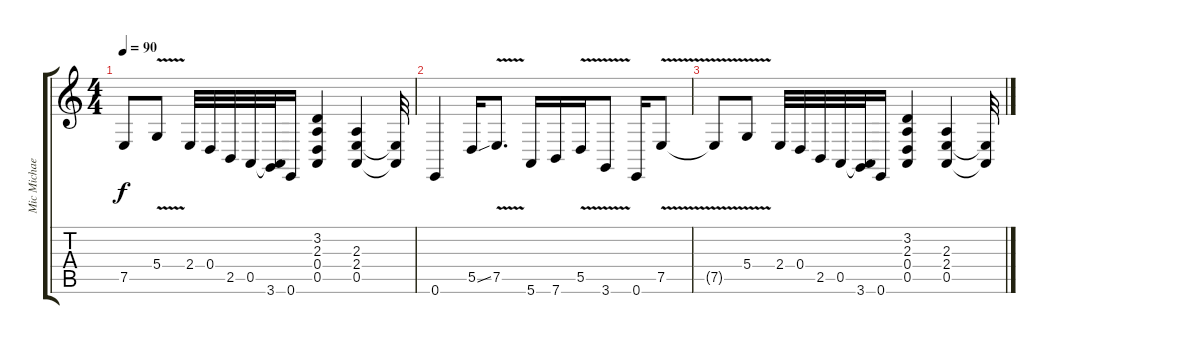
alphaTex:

\track ("Mic Michaeli" "Mic Michae") {instrument lead1square}
\staff {score tabs}
\tuning (E4 B3 G3 D3 A2 E2) {hide}
\ts (4 4)
\tempo 90
\clef g2
\ks c
7.5{t}.8{dy f} 5.4{v}.8 2.4.32 0.4.32 2.5.32 0.5.32 (0.5{t} 3.6).32 0.6.16 (3.2 2.3 0.4 0.5).4 (2.3 2.4 0.5).4 (2.4{t} 0.5{t}).32 |
0.6.4 5.5{ss}.16 7.5{v}.8{d} 5.6.16 7.6.16 5.5{v}.16 3.6{v}.8 0.6.16 7.5{v}.8 |
7.5{t}.8 5.4{v}.8 2.4.32 0.4.32 2.5.32 0.5.32 (0.5{t} 3.6).32 0.6.16 (3.2 2.3 0.4 0.5).4 (2.3 2.4 0.5).4 (2.4{t} 0.5{t}).32
